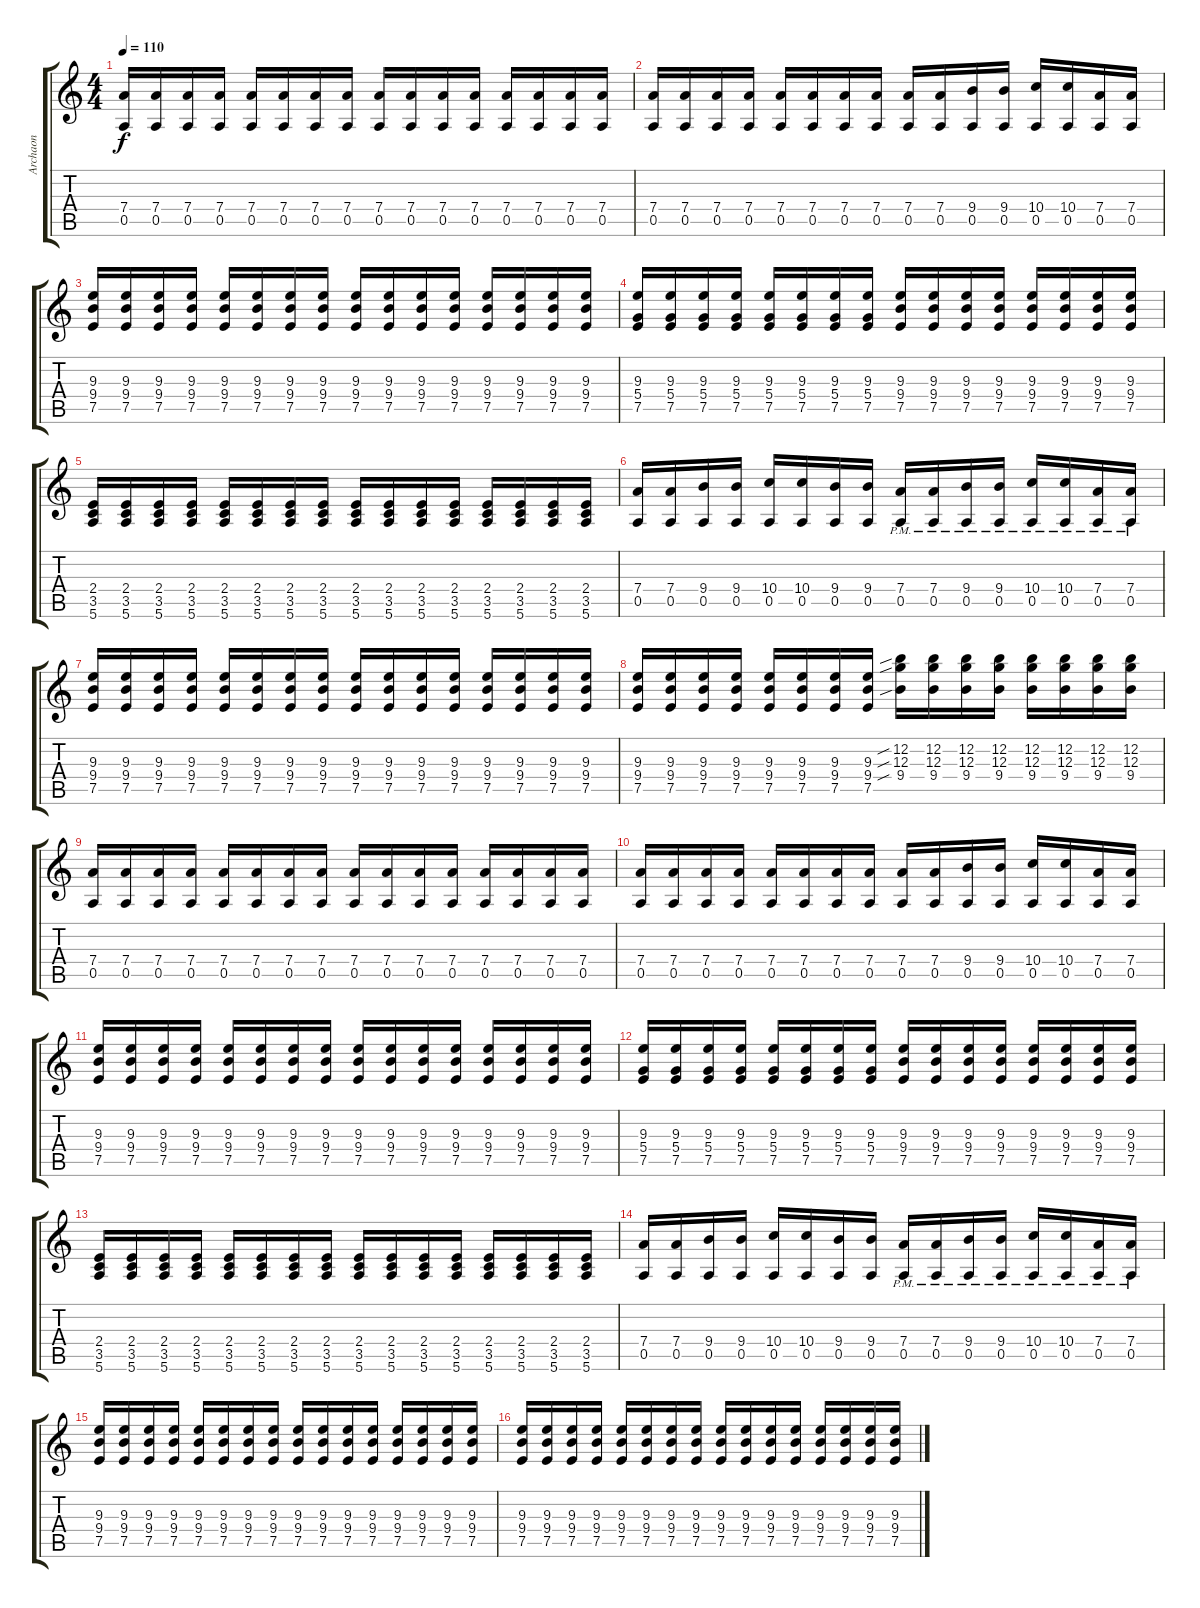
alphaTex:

\track ("Archaon" "Archaon") {instrument distortionguitar}
\staff {score tabs}
\tuning (E4 B3 G3 D3 A2 E2) {hide}
\ts (4 4)
\tempo 110
\clef g2
\ks c
(7.4 0.5).16{dy f} (7.4 0.5).16 (7.4 0.5).16 (7.4 0.5).16 (7.4 0.5).16 (7.4 0.5).16 (7.4 0.5).16 (7.4 0.5).16 (7.4 0.5).16 (7.4 0.5).16 (7.4 0.5).16 (7.4 0.5).16 (7.4 0.5).16 (7.4 0.5).16 (7.4 0.5).16 (7.4 0.5).16 |
(7.4 0.5).16 (7.4 0.5).16 (7.4 0.5).16 (7.4 0.5).16 (7.4 0.5).16 (7.4 0.5).16 (7.4 0.5).16 (7.4 0.5).16 (7.4 0.5).16 (7.4 0.5).16 (9.4 0.5).16 (9.4 0.5).16 (10.4 0.5).16 (10.4 0.5).16 (7.4 0.5).16 (7.4 0.5).16 |
(9.3 9.4 7.5).16 (9.3 9.4 7.5).16 (9.3 9.4 7.5).16 (9.3 9.4 7.5).16 (9.3 9.4 7.5).16 (9.3 9.4 7.5).16 (9.3 9.4 7.5).16 (9.3 9.4 7.5).16 (9.3 9.4 7.5).16 (9.3 9.4 7.5).16 (9.3 9.4 7.5).16 (9.3 9.4 7.5).16 (9.3 9.4 7.5).16 (9.3 9.4 7.5).16 (9.3 9.4 7.5).16 (9.3 9.4 7.5).16 |
(9.3 5.4 7.5).16 (9.3 5.4 7.5).16 (9.3 5.4 7.5).16 (9.3 5.4 7.5).16 (9.3 5.4 7.5).16 (9.3 5.4 7.5).16 (9.3 5.4 7.5).16 (9.3 5.4 7.5).16 (9.3 9.4 7.5).16 (9.3 9.4 7.5).16 (9.3 9.4 7.5).16 (9.3 9.4 7.5).16 (9.3 9.4 7.5).16 (9.3 9.4 7.5).16 (9.3 9.4 7.5).16 (9.3 9.4 7.5).16 |
(2.4 3.5 5.6).16 (2.4 3.5 5.6).16 (2.4 3.5 5.6).16 (2.4 3.5 5.6).16 (2.4 3.5 5.6).16 (2.4 3.5 5.6).16 (2.4 3.5 5.6).16 (2.4 3.5 5.6).16 (2.4 3.5 5.6).16 (2.4 3.5 5.6).16 (2.4 3.5 5.6).16 (2.4 3.5 5.6).16 (2.4 3.5 5.6).16 (2.4 3.5 5.6).16 (2.4 3.5 5.6).16 (2.4 3.5 5.6).16 |
(7.4 0.5).16 (7.4 0.5).16 (9.4 0.5).16 (9.4 0.5).16 (10.4 0.5).16 (10.4 0.5).16 (9.4 0.5).16 (9.4 0.5).16 (7.4{pm} 0.5{pm}).16 (7.4{pm} 0.5{pm}).16 (9.4{pm} 0.5{pm}).16 (9.4{pm} 0.5{pm}).16 (10.4{pm} 0.5{pm}).16 (10.4{pm} 0.5{pm}).16 (7.4{pm} 0.5{pm}).16 (7.4{pm} 0.5{pm}).16 |
(9.3 9.4 7.5).16 (9.3 9.4 7.5).16 (9.3 9.4 7.5).16 (9.3 9.4 7.5).16 (9.3 9.4 7.5).16 (9.3 9.4 7.5).16 (9.3 9.4 7.5).16 (9.3 9.4 7.5).16 (9.3 9.4 7.5).16 (9.3 9.4 7.5).16 (9.3 9.4 7.5).16 (9.3 9.4 7.5).16 (9.3 9.4 7.5).16 (9.3 9.4 7.5).16 (9.3 9.4 7.5).16 (9.3 9.4 7.5).16 |
(9.3 9.4 7.5).16 (9.3 9.4 7.5).16 (9.3 9.4 7.5).16 (9.3 9.4 7.5).16 (9.3 9.4 7.5).16 (9.3 9.4 7.5).16 (9.3 9.4 7.5).16 (9.3 9.4 7.5).16 (12.2{sib} 12.3{sib} 9.4{sib}).16 (12.2 12.3 9.4).16 (12.2 12.3 9.4).16 (12.2 12.3 9.4).16 (12.2 12.3 9.4).16 (12.2 12.3 9.4).16 (12.2 12.3 9.4).16 (12.2 12.3 9.4).16 |
(7.4 0.5).16 (7.4 0.5).16 (7.4 0.5).16 (7.4 0.5).16 (7.4 0.5).16 (7.4 0.5).16 (7.4 0.5).16 (7.4 0.5).16 (7.4 0.5).16 (7.4 0.5).16 (7.4 0.5).16 (7.4 0.5).16 (7.4 0.5).16 (7.4 0.5).16 (7.4 0.5).16 (7.4 0.5).16 |
(7.4 0.5).16 (7.4 0.5).16 (7.4 0.5).16 (7.4 0.5).16 (7.4 0.5).16 (7.4 0.5).16 (7.4 0.5).16 (7.4 0.5).16 (7.4 0.5).16 (7.4 0.5).16 (9.4 0.5).16 (9.4 0.5).16 (10.4 0.5).16 (10.4 0.5).16 (7.4 0.5).16 (7.4 0.5).16 |
(9.3 9.4 7.5).16 (9.3 9.4 7.5).16 (9.3 9.4 7.5).16 (9.3 9.4 7.5).16 (9.3 9.4 7.5).16 (9.3 9.4 7.5).16 (9.3 9.4 7.5).16 (9.3 9.4 7.5).16 (9.3 9.4 7.5).16 (9.3 9.4 7.5).16 (9.3 9.4 7.5).16 (9.3 9.4 7.5).16 (9.3 9.4 7.5).16 (9.3 9.4 7.5).16 (9.3 9.4 7.5).16 (9.3 9.4 7.5).16 |
(9.3 5.4 7.5).16 (9.3 5.4 7.5).16 (9.3 5.4 7.5).16 (9.3 5.4 7.5).16 (9.3 5.4 7.5).16 (9.3 5.4 7.5).16 (9.3 5.4 7.5).16 (9.3 5.4 7.5).16 (9.3 9.4 7.5).16 (9.3 9.4 7.5).16 (9.3 9.4 7.5).16 (9.3 9.4 7.5).16 (9.3 9.4 7.5).16 (9.3 9.4 7.5).16 (9.3 9.4 7.5).16 (9.3 9.4 7.5).16 |
(2.4 3.5 5.6).16 (2.4 3.5 5.6).16 (2.4 3.5 5.6).16 (2.4 3.5 5.6).16 (2.4 3.5 5.6).16 (2.4 3.5 5.6).16 (2.4 3.5 5.6).16 (2.4 3.5 5.6).16 (2.4 3.5 5.6).16 (2.4 3.5 5.6).16 (2.4 3.5 5.6).16 (2.4 3.5 5.6).16 (2.4 3.5 5.6).16 (2.4 3.5 5.6).16 (2.4 3.5 5.6).16 (2.4 3.5 5.6).16 |
(7.4 0.5).16 (7.4 0.5).16 (9.4 0.5).16 (9.4 0.5).16 (10.4 0.5).16 (10.4 0.5).16 (9.4 0.5).16 (9.4 0.5).16 (7.4{pm} 0.5{pm}).16 (7.4{pm} 0.5{pm}).16 (9.4{pm} 0.5{pm}).16 (9.4{pm} 0.5{pm}).16 (10.4{pm} 0.5{pm}).16 (10.4{pm} 0.5{pm}).16 (7.4{pm} 0.5{pm}).16 (7.4{pm} 0.5{pm}).16 |
(9.3 9.4 7.5).16 (9.3 9.4 7.5).16 (9.3 9.4 7.5).16 (9.3 9.4 7.5).16 (9.3 9.4 7.5).16 (9.3 9.4 7.5).16 (9.3 9.4 7.5).16 (9.3 9.4 7.5).16 (9.3 9.4 7.5).16 (9.3 9.4 7.5).16 (9.3 9.4 7.5).16 (9.3 9.4 7.5).16 (9.3 9.4 7.5).16 (9.3 9.4 7.5).16 (9.3 9.4 7.5).16 (9.3 9.4 7.5).16 |
(9.3 9.4 7.5).16 (9.3 9.4 7.5).16 (9.3 9.4 7.5).16 (9.3 9.4 7.5).16 (9.3 9.4 7.5).16 (9.3 9.4 7.5).16 (9.3 9.4 7.5).16 (9.3 9.4 7.5).16 (9.3 9.4 7.5).16 (9.3 9.4 7.5).16 (9.3 9.4 7.5).16 (9.3 9.4 7.5).16 (9.3 9.4 7.5).16 (9.3 9.4 7.5).16 (9.3 9.4 7.5).16 (9.3 9.4 7.5).16
